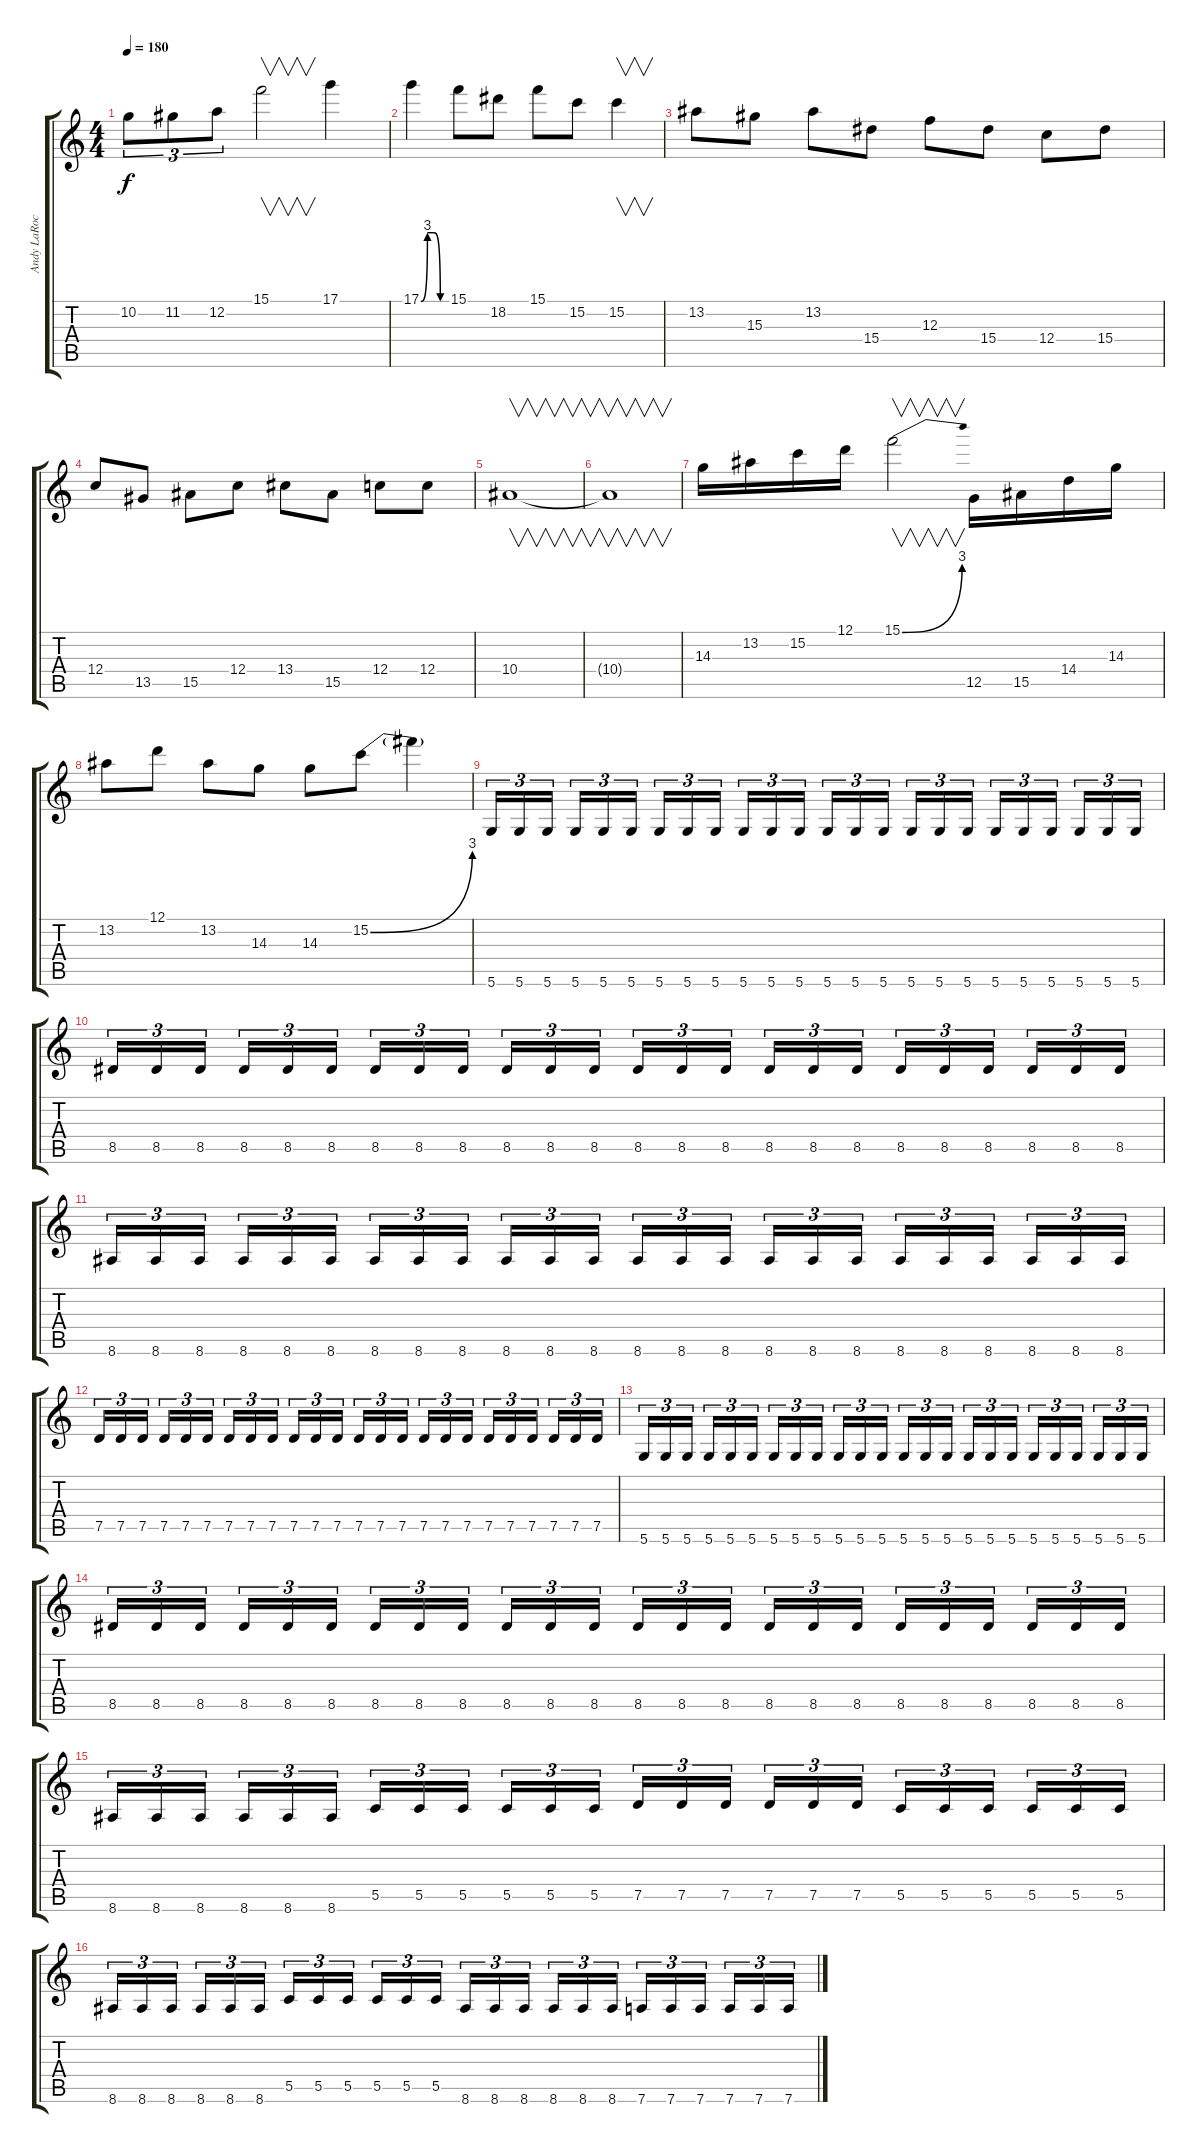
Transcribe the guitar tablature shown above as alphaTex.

\track ("Andy LaRocque" "Andy LaRoc") {instrument distortionguitar}
\staff {score tabs}
\tuning (D4 A3 F3 C3 G2 D2) {hide}
\ts (4 4)
\tempo 180
\clef g2
\ks c
10.2.8{tu (3 2) dy f} 11.2.8{tu (3 2)} 12.2.8{tu (3 2)} 15.1.2{v} 17.1.4 |
17.1{be (custom 0 0 15 12 30 12 45 0 60 0)}.4 15.1.8 18.2.8 15.1.8 15.2.8 15.2.4{v} |
13.2.8 15.3.8 13.2.8 15.4.8 12.3.8 15.4.8 12.4.8 15.4.8 |
12.4.8 13.5.8 15.5.8 12.4.8 13.4.8 15.5.8 12.4.8 12.4.8 |
10.4.1{v} |
10.4{t}.1{v} |
14.3.16 13.2.16 15.2.16 12.1.16 15.1{be (bend 0 0 60 12)}.2{v} 12.5.16 15.5.16 14.4.16 14.3.16 |
13.2.8 12.1.8 13.2.8 14.3.8 14.3.8 15.2{be (bend 0 0 60 12)}.8 15.2{t}.4 |
5.6.16{tu (3 2)} 5.6.16{tu (3 2)} 5.6.16{tu (3 2)} 5.6.16{tu (3 2)} 5.6.16{tu (3 2)} 5.6.16{tu (3 2)} 5.6.16{tu (3 2)} 5.6.16{tu (3 2)} 5.6.16{tu (3 2)} 5.6.16{tu (3 2)} 5.6.16{tu (3 2)} 5.6.16{tu (3 2)} 5.6.16{tu (3 2)} 5.6.16{tu (3 2)} 5.6.16{tu (3 2)} 5.6.16{tu (3 2)} 5.6.16{tu (3 2)} 5.6.16{tu (3 2)} 5.6.16{tu (3 2)} 5.6.16{tu (3 2)} 5.6.16{tu (3 2)} 5.6.16{tu (3 2)} 5.6.16{tu (3 2)} 5.6.16{tu (3 2)} |
8.5.16{tu (3 2)} 8.5.16{tu (3 2)} 8.5.16{tu (3 2)} 8.5.16{tu (3 2)} 8.5.16{tu (3 2)} 8.5.16{tu (3 2)} 8.5.16{tu (3 2)} 8.5.16{tu (3 2)} 8.5.16{tu (3 2)} 8.5.16{tu (3 2)} 8.5.16{tu (3 2)} 8.5.16{tu (3 2)} 8.5.16{tu (3 2)} 8.5.16{tu (3 2)} 8.5.16{tu (3 2)} 8.5.16{tu (3 2)} 8.5.16{tu (3 2)} 8.5.16{tu (3 2)} 8.5.16{tu (3 2)} 8.5.16{tu (3 2)} 8.5.16{tu (3 2)} 8.5.16{tu (3 2)} 8.5.16{tu (3 2)} 8.5.16{tu (3 2)} |
8.6.16{tu (3 2)} 8.6.16{tu (3 2)} 8.6.16{tu (3 2)} 8.6.16{tu (3 2)} 8.6.16{tu (3 2)} 8.6.16{tu (3 2)} 8.6.16{tu (3 2)} 8.6.16{tu (3 2)} 8.6.16{tu (3 2)} 8.6.16{tu (3 2)} 8.6.16{tu (3 2)} 8.6.16{tu (3 2)} 8.6.16{tu (3 2)} 8.6.16{tu (3 2)} 8.6.16{tu (3 2)} 8.6.16{tu (3 2)} 8.6.16{tu (3 2)} 8.6.16{tu (3 2)} 8.6.16{tu (3 2)} 8.6.16{tu (3 2)} 8.6.16{tu (3 2)} 8.6.16{tu (3 2)} 8.6.16{tu (3 2)} 8.6.16{tu (3 2)} |
7.5.16{tu (3 2)} 7.5.16{tu (3 2)} 7.5.16{tu (3 2)} 7.5.16{tu (3 2)} 7.5.16{tu (3 2)} 7.5.16{tu (3 2)} 7.5.16{tu (3 2)} 7.5.16{tu (3 2)} 7.5.16{tu (3 2)} 7.5.16{tu (3 2)} 7.5.16{tu (3 2)} 7.5.16{tu (3 2)} 7.5.16{tu (3 2)} 7.5.16{tu (3 2)} 7.5.16{tu (3 2)} 7.5.16{tu (3 2)} 7.5.16{tu (3 2)} 7.5.16{tu (3 2)} 7.5.16{tu (3 2)} 7.5.16{tu (3 2)} 7.5.16{tu (3 2)} 7.5.16{tu (3 2)} 7.5.16{tu (3 2)} 7.5.16{tu (3 2)} |
5.6.16{tu (3 2)} 5.6.16{tu (3 2)} 5.6.16{tu (3 2)} 5.6.16{tu (3 2)} 5.6.16{tu (3 2)} 5.6.16{tu (3 2)} 5.6.16{tu (3 2)} 5.6.16{tu (3 2)} 5.6.16{tu (3 2)} 5.6.16{tu (3 2)} 5.6.16{tu (3 2)} 5.6.16{tu (3 2)} 5.6.16{tu (3 2)} 5.6.16{tu (3 2)} 5.6.16{tu (3 2)} 5.6.16{tu (3 2)} 5.6.16{tu (3 2)} 5.6.16{tu (3 2)} 5.6.16{tu (3 2)} 5.6.16{tu (3 2)} 5.6.16{tu (3 2)} 5.6.16{tu (3 2)} 5.6.16{tu (3 2)} 5.6.16{tu (3 2)} |
8.5.16{tu (3 2)} 8.5.16{tu (3 2)} 8.5.16{tu (3 2)} 8.5.16{tu (3 2)} 8.5.16{tu (3 2)} 8.5.16{tu (3 2)} 8.5.16{tu (3 2)} 8.5.16{tu (3 2)} 8.5.16{tu (3 2)} 8.5.16{tu (3 2)} 8.5.16{tu (3 2)} 8.5.16{tu (3 2)} 8.5.16{tu (3 2)} 8.5.16{tu (3 2)} 8.5.16{tu (3 2)} 8.5.16{tu (3 2)} 8.5.16{tu (3 2)} 8.5.16{tu (3 2)} 8.5.16{tu (3 2)} 8.5.16{tu (3 2)} 8.5.16{tu (3 2)} 8.5.16{tu (3 2)} 8.5.16{tu (3 2)} 8.5.16{tu (3 2)} |
8.6.16{tu (3 2)} 8.6.16{tu (3 2)} 8.6.16{tu (3 2)} 8.6.16{tu (3 2)} 8.6.16{tu (3 2)} 8.6.16{tu (3 2)} 5.5.16{tu (3 2)} 5.5.16{tu (3 2)} 5.5.16{tu (3 2)} 5.5.16{tu (3 2)} 5.5.16{tu (3 2)} 5.5.16{tu (3 2)} 7.5.16{tu (3 2)} 7.5.16{tu (3 2)} 7.5.16{tu (3 2)} 7.5.16{tu (3 2)} 7.5.16{tu (3 2)} 7.5.16{tu (3 2)} 5.5.16{tu (3 2)} 5.5.16{tu (3 2)} 5.5.16{tu (3 2)} 5.5.16{tu (3 2)} 5.5.16{tu (3 2)} 5.5.16{tu (3 2)} |
8.6.16{tu (3 2)} 8.6.16{tu (3 2)} 8.6.16{tu (3 2)} 8.6.16{tu (3 2)} 8.6.16{tu (3 2)} 8.6.16{tu (3 2)} 5.5.16{tu (3 2)} 5.5.16{tu (3 2)} 5.5.16{tu (3 2)} 5.5.16{tu (3 2)} 5.5.16{tu (3 2)} 5.5.16{tu (3 2)} 8.6.16{tu (3 2)} 8.6.16{tu (3 2)} 8.6.16{tu (3 2)} 8.6.16{tu (3 2)} 8.6.16{tu (3 2)} 8.6.16{tu (3 2)} 7.6.16{tu (3 2)} 7.6.16{tu (3 2)} 7.6.16{tu (3 2)} 7.6.16{tu (3 2)} 7.6.16{tu (3 2)} 7.6.16{tu (3 2)}
